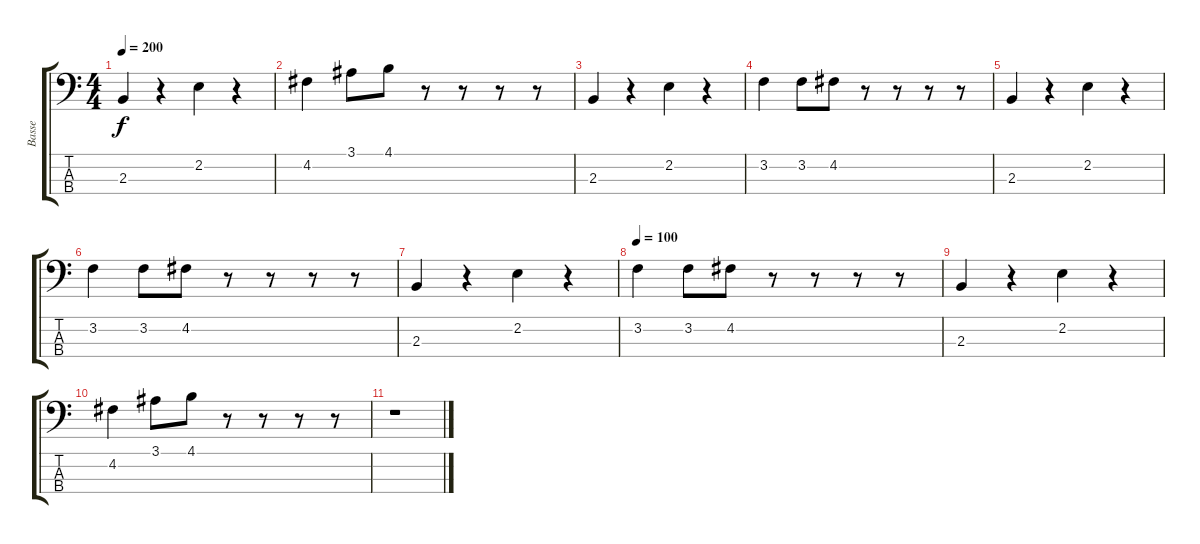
\track ("Basse" "Basse") {instrument electricbassfinger}
\staff {score tabs}
\tuning (G2 D2 A1 E1) {hide}
\ts (4 4)
\tempo 200
\clef f4
\ks c
2.3.4{dy f} r.4 2.2.4 r.4 |
4.2.4 3.1.8 4.1.8 r.8 r.8 r.8 r.8 |
\section ("" "")
2.3.4 r.4 2.2.4 r.4 |
3.2.4 3.2.8 4.2.8 r.8 r.8 r.8 r.8 |
2.3.4 r.4 2.2.4 r.4 |
3.2.4 3.2.8 4.2.8 r.8 r.8 r.8 r.8 |
2.3.4 r.4 2.2.4 r.4 |
\tempo 100
3.2.4 3.2.8 4.2.8 r.8 r.8 r.8 r.8 |
2.3.4 r.4 2.2.4 r.4 |
4.2.4 3.1.8 4.1.8 r.8 r.8 r.8 r.8 |
r.1
